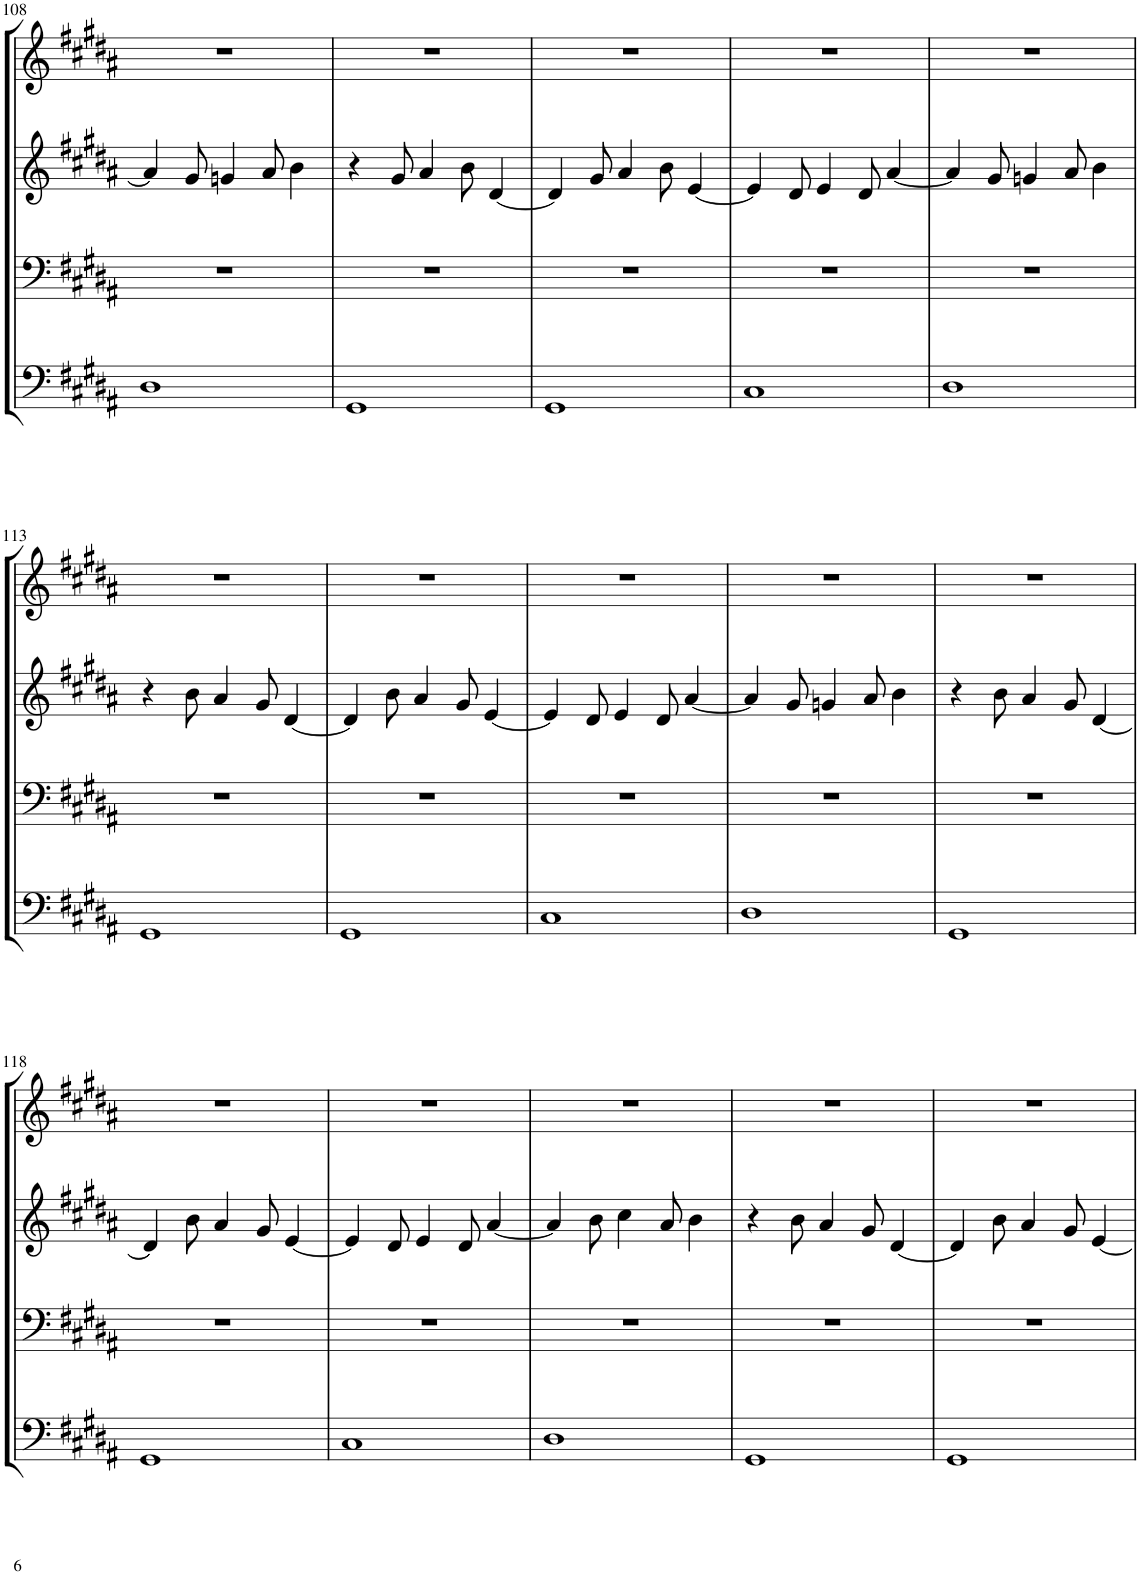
**kern	**kern	**kern	**kern
*part4	*part3	*part2	*part1
*staff4	*staff3	*staff2	*staff1
*I"Tuba	*I"Trombone	*I"Bb Trumpet 2	*I"Bb Trumpet 1
*I'Tba	*I'Trb	*I'Tpt	*I'Tpt
!!LO:PB:g=z
*clefF4	*clefF4	*clefG2	*clefG2
*	*	*ITrd1c2	*ITrd1c2
*k[f#c#g#d#a#]	*k[f#c#g#d#a#]	*k[f#c#g#d#a#]	*k[f#c#g#d#a#]
*M4/4	*M4/4	*M4/4	*M4/4
=108	=108	=108	=108
1D#	1r	4a#/]	1r
.	.	8g#/	.
.	.	4gn/	.
.	.	8a#/	.
.	.	4b\	.
=109	=109	=109	=109
1GG#	1r	4r	1r
.	.	8g#/	.
.	.	4a#/	.
.	.	8b\	.
.	.	[4d#/	.
=110	=110	=110	=110
1GG#	1r	4d#/]	1r
.	.	8g#/	.
.	.	4a#/	.
.	.	8b\	.
.	.	[4e/	.
=111	=111	=111	=111
1C#	1r	4e/]	1r
.	.	8d#/	.
.	.	4e/	.
.	.	8d#/	.
.	.	[4a#/	.
=112	=112	=112	=112
1D#	1r	4a#/]	1r
.	.	8g#/	.
.	.	4gn/	.
.	.	8a#/	.
.	.	4b\	.
!!LO:LB:g=z
=113	=113	=113	=113
1GG#	1r	4r	1r
.	.	8b\	.
.	.	4a#/	.
.	.	8g#/	.
.	.	[4d#/	.
=114	=114	=114	=114
1GG#	1r	4d#/]	1r
.	.	8b\	.
.	.	4a#/	.
.	.	8g#/	.
.	.	[4e/	.
=115	=115	=115	=115
1C#	1r	4e/]	1r
.	.	8d#/	.
.	.	4e/	.
.	.	8d#/	.
.	.	[4a#/	.
=116	=116	=116	=116
1D#	1r	4a#/]	1r
.	.	8g#/	.
.	.	4gn/	.
.	.	8a#/	.
.	.	4b\	.
=117	=117	=117	=117
1GG#	1r	4r	1r
.	.	8b\	.
.	.	4a#/	.
.	.	8g#/	.
.	.	[4d#/	.
!!LO:LB:g=z
=118	=118	=118	=118
1GG#	1r	4d#/]	1r
.	.	8b\	.
.	.	4a#/	.
.	.	8g#/	.
.	.	[4e/	.
=119	=119	=119	=119
1C#	1r	4e/]	1r
.	.	8d#/	.
.	.	4e/	.
.	.	8d#/	.
.	.	[4a#/	.
=120	=120	=120	=120
1D#	1r	4a#/]	1r
.	.	8b\	.
.	.	4cc#\	.
.	.	8a#/	.
.	.	4b\	.
=121	=121	=121	=121
1GG#	1r	4r	1r
.	.	8b\	.
.	.	4a#/	.
.	.	8g#/	.
.	.	[4d#/	.
=122	=122	=122	=122
1GG#	1r	4d#/]	1r
.	.	8b\	.
.	.	4a#/	.
.	.	8g#/	.
.	.	[4e/	.
=	=	=	=
*-	*-	*-	*-
